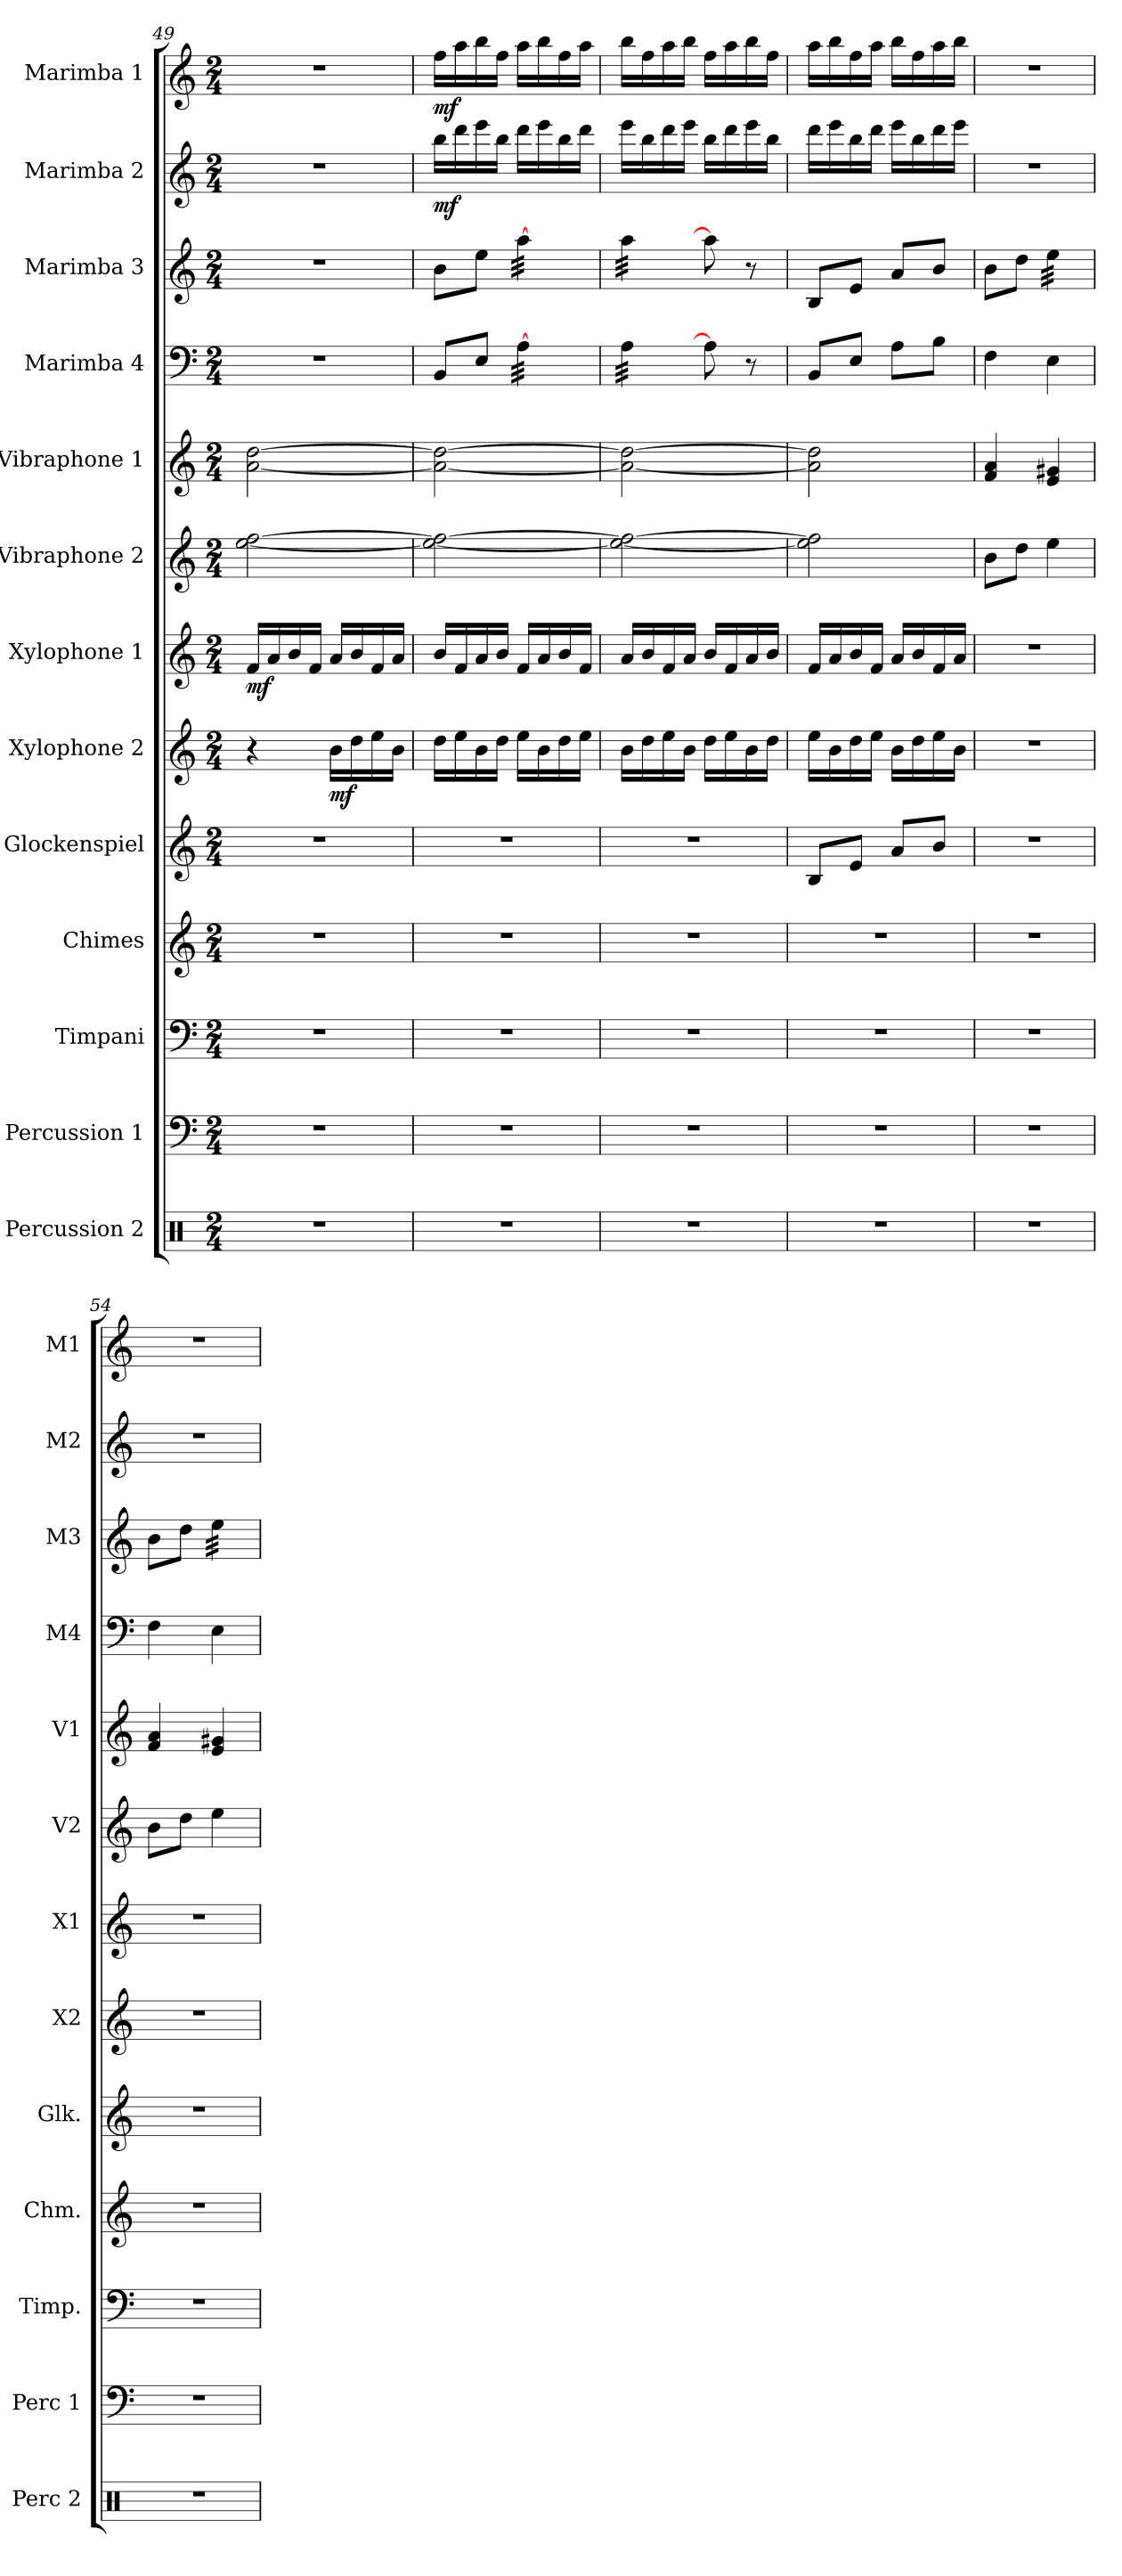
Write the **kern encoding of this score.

**kern	**kern	**kern	**kern	**kern	**kern	**dynam	**kern	**dynam	**kern	**kern	**kern	**kern	**kern	**dynam	**kern	**dynam
*part13	*part12	*part11	*part10	*part9	*part8	*part8	*part7	*part7	*part6	*part5	*part4	*part3	*part2	*part2	*part1	*part1
*staff13	*staff12	*staff11	*staff10	*staff9	*staff8	*staff8	*staff7	*staff7	*staff6	*staff5	*staff4	*staff3	*staff2	*staff2	*staff1	*staff1
*I"Percussion 2	*I"Percussion 1	*I"Timpani	*I"Chimes	*I"Glockenspiel	*I"Xylophone 2	*	*I"Xylophone 1	*	*I"Vibraphone 2	*I"Vibraphone 1	*I"Marimba 4	*I"Marimba 3	*I"Marimba 2	*	*I"Marimba 1	*
*I'Perc 2	*I'Perc 1	*I'Timp.	*I'Chm.	*I'Glk.	*I'X2	*	*I'X1	*	*I'V2	*I'V1	*I'M4	*I'M3	*I'M2	*	*I'M1	*
*clefX	*clefF4	*clefF4	*clefG2	*clefG2	*clefG2	*	*clefG2	*	*clefG2	*clefG2	*clefF4	*clefG2	*clefG2	*	*clefG2	*
*	*	*	*	*ITrd-14c-24	*ITrd-7c-12	*	*ITrd-7c-12	*	*	*	*	*	*	*	*	*
*k[]	*k[]	*k[]	*k[]	*k[]	*k[]	*	*k[]	*	*k[]	*k[]	*k[]	*k[]	*k[]	*	*k[]	*
*M2/4	*M2/4	*M2/4	*M2/4	*M2/4	*M2/4	*	*M2/4	*	*M2/4	*M2/4	*M2/4	*M2/4	*M2/4	*	*M2/4	*
=49	=49	=49	=49	=49	=49	=49	=49	=49	=49	=49	=49	=49	=49	=49	=49	=49
!	!	!	!	!	!	!	!	!LO:DY:b	!	!	!	!	!	!	!	!
2r	2r	2r	2r	2r	4r	.	16ff/LL	mf	[2ee\ [2ff\	[2a\ [2dd\	2r	2r	2r	.	2r	.
.	.	.	.	.	.	.	16aa/	.	.	.	.	.	.	.	.	.
.	.	.	.	.	.	.	16bb/	.	.	.	.	.	.	.	.	.
.	.	.	.	.	.	.	16ff/JJ	.	.	.	.	.	.	.	.	.
!	!	!	!	!	!	!LO:DY:b	!	!	!	!	!	!	!	!	!	!
.	.	.	.	.	16bb\LL	mf	16aa/LL	.	.	.	.	.	.	.	.	.
.	.	.	.	.	16ddd\	.	16bb/	.	.	.	.	.	.	.	.	.
.	.	.	.	.	16eee\	.	16ff/	.	.	.	.	.	.	.	.	.
.	.	.	.	.	16bb\JJ	.	16aa/JJ	.	.	.	.	.	.	.	.	.
=50	=50	=50	=50	=50	=50	=50	=50	=50	=50	=50	=50	=50	=50	=50	=50	=50
!	!	!	!	!	!	!	!	!	!	!	!	!	!	!LO:DY:b	!	!LO:DY:b
2r	2r	2r	2r	2r	16ddd\LL	.	16bb/LL	.	2ee\_ 2ff\_	2a\_ 2dd\_	8BB/L	8b\L	16bb\LL	mf	16ff\LL	mf
.	.	.	.	.	16eee\	.	16ff/	.	.	.	.	.	16ddd\	.	16aa\	.
.	.	.	.	.	16bb\	.	16aa/	.	.	.	8E/J	8ee\J	16eee\	.	16bb\	.
.	.	.	.	.	16ddd\JJ	.	16bb/JJ	.	.	.	.	.	16bb\JJ	.	16ff\JJ	.
*	*	*	*	*	*	*	*	*	*	*	*tremolo	*	*	*	*	*
*	*	*	*	*	*	*	*	*	*	*	*	*tremolo	*	*	*	*
.	.	.	.	.	16eee\LL	.	16ff/LL	.	.	.	[32A\LLL	[32aa\LLL	16ddd\LL	.	16aa\LL	.
.	.	.	.	.	.	.	.	.	.	.	32A\	32aa\	.	.	.	.
.	.	.	.	.	16bb\	.	16aa/	.	.	.	32A\	32aa\	16eee\	.	16bb\	.
.	.	.	.	.	.	.	.	.	.	.	32A\	32aa\	.	.	.	.
.	.	.	.	.	16ddd\	.	16bb/	.	.	.	32A\	32aa\	16bb\	.	16ff\	.
.	.	.	.	.	.	.	.	.	.	.	32A\	32aa\	.	.	.	.
.	.	.	.	.	16eee\JJ	.	16ff/JJ	.	.	.	32A\	32aa\	16ddd\JJ	.	16aa\JJ	.
.	.	.	.	.	.	.	.	.	.	.	32A\JJJ	32aa\JJJ	.	.	.	.
=51	=51	=51	=51	=51	=51	=51	=51	=51	=51	=51	=51	=51	=51	=51	=51	=51
2r	2r	2r	2r	2r	16bb\LL	.	16aa/LL	.	2ee\_ 2ff\_	2a\_ 2dd\_	32A\LLL	32aa\LLL	16eee\LL	.	16bb\LL	.
.	.	.	.	.	.	.	.	.	.	.	32A\	32aa\	.	.	.	.
.	.	.	.	.	16ddd\	.	16bb/	.	.	.	32A\	32aa\	16bb\	.	16ff\	.
.	.	.	.	.	.	.	.	.	.	.	32A\	32aa\	.	.	.	.
.	.	.	.	.	16eee\	.	16ff/	.	.	.	32A\	32aa\	16ddd\	.	16aa\	.
.	.	.	.	.	.	.	.	.	.	.	32A\	32aa\	.	.	.	.
.	.	.	.	.	16bb\JJ	.	16aa/JJ	.	.	.	32A\	32aa\	16eee\JJ	.	16bb\JJ	.
.	.	.	.	.	.	.	.	.	.	.	32A\JJJ	32aa\JJJ	.	.	.	.
*	*	*	*	*	*	*	*	*	*	*	*	*Xtremolo	*	*	*	*
*	*	*	*	*	*	*	*	*	*	*	*Xtremolo	*	*	*	*	*
.	.	.	.	.	16ddd\LL	.	16bb/LL	.	.	.	8A\]	8aa\]	16bb\LL	.	16ff\LL	.
.	.	.	.	.	16eee\	.	16ff/	.	.	.	.	.	16ddd\	.	16aa\	.
.	.	.	.	.	16bb\	.	16aa/	.	.	.	8r	8r	16eee\	.	16bb\	.
.	.	.	.	.	16ddd\JJ	.	16bb/JJ	.	.	.	.	.	16bb\JJ	.	16ff\JJ	.
!!LO:PB:g=z
=52	=52	=52	=52	=52	=52	=52	=52	=52	=52	=52	=52	=52	=52	=52	=52	=52
2r	2r	2r	2r	8bb/L	16eee\LL	.	16ff/LL	.	2ee\] 2ff\]	2a\] 2dd\]	8BB/L	8B/L	16ddd\LL	.	16aa\LL	.
.	.	.	.	.	16bb\	.	16aa/	.	.	.	.	.	16eee\	.	16bb\	.
.	.	.	.	8eee/J	16ddd\	.	16bb/	.	.	.	8E/J	8e/J	16bb\	.	16ff\	.
.	.	.	.	.	16eee\JJ	.	16ff/JJ	.	.	.	.	.	16ddd\JJ	.	16aa\JJ	.
.	.	.	.	8aaa/L	16bb\LL	.	16aa/LL	.	.	.	8A\L	8a/L	16eee\LL	.	16bb\LL	.
.	.	.	.	.	16ddd\	.	16bb/	.	.	.	.	.	16bb\	.	16ff\	.
.	.	.	.	8bbb/J	16eee\	.	16ff/	.	.	.	8B\J	8b/J	16ddd\	.	16aa\	.
.	.	.	.	.	16bb\JJ	.	16aa/JJ	.	.	.	.	.	16eee\JJ	.	16bb\JJ	.
=53	=53	=53	=53	=53	=53	=53	=53	=53	=53	=53	=53	=53	=53	=53	=53	=53
2r	2r	2r	2r	2r	2r	.	2r	.	8b\L	4f/ 4a/	4F\	8b\L	2r	.	2r	.
.	.	.	.	.	.	.	.	.	8dd\J	.	.	8dd\J	.	.	.	.
*	*	*	*	*	*	*	*	*	*	*	*	*tremolo	*	*	*	*
.	.	.	.	.	.	.	.	.	4ee\	4e/ 4g#X/	4E\	32ee\LLL	.	.	.	.
.	.	.	.	.	.	.	.	.	.	.	.	32ee\	.	.	.	.
.	.	.	.	.	.	.	.	.	.	.	.	32ee\	.	.	.	.
.	.	.	.	.	.	.	.	.	.	.	.	32ee\	.	.	.	.
.	.	.	.	.	.	.	.	.	.	.	.	32ee\	.	.	.	.
.	.	.	.	.	.	.	.	.	.	.	.	32ee\	.	.	.	.
.	.	.	.	.	.	.	.	.	.	.	.	32ee\	.	.	.	.
.	.	.	.	.	.	.	.	.	.	.	.	32ee\JJJ	.	.	.	.
*	*	*	*	*	*	*	*	*	*	*	*	*Xtremolo	*	*	*	*
=54	=54	=54	=54	=54	=54	=54	=54	=54	=54	=54	=54	=54	=54	=54	=54	=54
2r	2r	2r	2r	2r	2r	.	2r	.	8b\L	4f/ 4a/	4F\	8b\L	2r	.	2r	.
.	.	.	.	.	.	.	.	.	8dd\J	.	.	8dd\J	.	.	.	.
*	*	*	*	*	*	*	*	*	*	*	*	*tremolo	*	*	*	*
.	.	.	.	.	.	.	.	.	4ee\	4e/ 4g#X/	4E\	32ee\LLL	.	.	.	.
.	.	.	.	.	.	.	.	.	.	.	.	32ee\	.	.	.	.
.	.	.	.	.	.	.	.	.	.	.	.	32ee\	.	.	.	.
.	.	.	.	.	.	.	.	.	.	.	.	32ee\	.	.	.	.
.	.	.	.	.	.	.	.	.	.	.	.	32ee\	.	.	.	.
.	.	.	.	.	.	.	.	.	.	.	.	32ee\	.	.	.	.
.	.	.	.	.	.	.	.	.	.	.	.	32ee\	.	.	.	.
.	.	.	.	.	.	.	.	.	.	.	.	32ee\JJJ	.	.	.	.
*	*	*	*	*	*	*	*	*	*	*	*	*Xtremolo	*	*	*	*
=	=	=	=	=	=	=	=	=	=	=	=	=	=	=	=	=
*-	*-	*-	*-	*-	*-	*-	*-	*-	*-	*-	*-	*-	*-	*-	*-	*-
